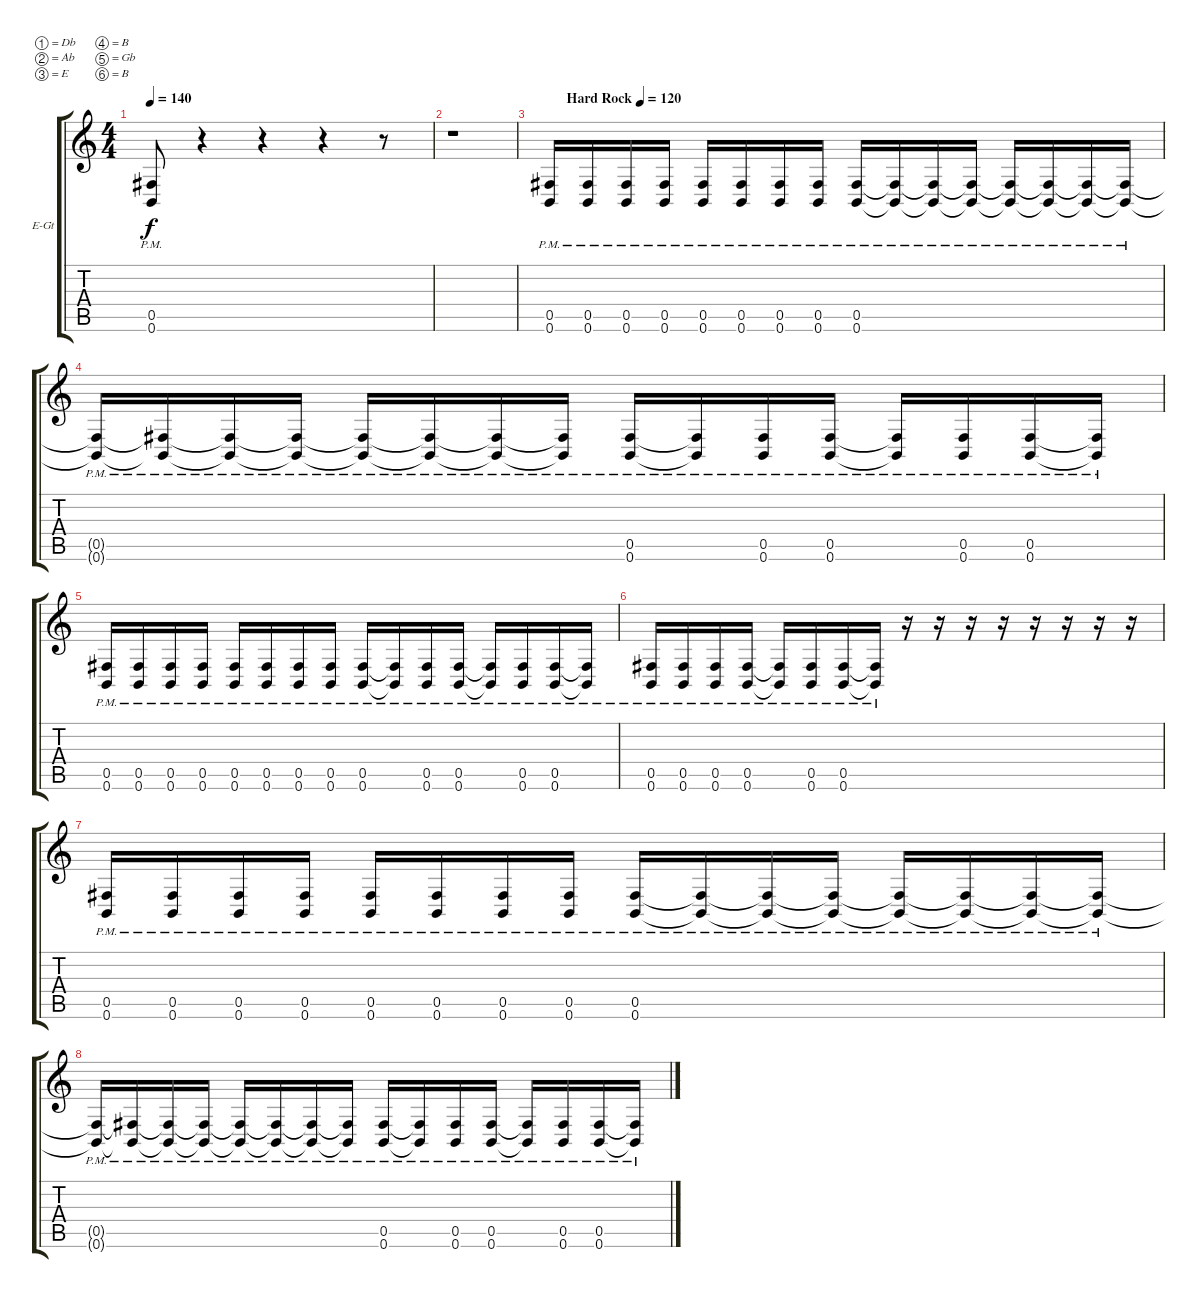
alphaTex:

\bracketExtendMode groupsimilarinstruments
\firstSystemTrackNameOrientation horizontal
\otherSystemsTrackNameOrientation horizontal
\track ("Solo Gtr." "E-Gt") {instrument distortionguitar}
\staff {score tabs}
\tuning (Db4 Ab3 E3 B2 Gb2 B1)
\ts (4 4)
\tempo 140
\clef g2
\ks c
(0.6{pm} 0.5{pm}).8{dy f} r.4 r.4 r.4 r.8 |
r.1 |
\tempo (120 "Hard Rock" 0.0277778)
(0.6{pm} 0.5{pm}).16 (0.6{pm} 0.5{pm}).16 (0.6{pm} 0.5{pm}).16 (0.6{pm} 0.5{pm}).16 (0.6{pm} 0.5{pm}).16 (0.6{pm} 0.5{pm}).16 (0.6{pm} 0.5{pm}).16 (0.6{pm} 0.5{pm}).16 (0.6{pm} 0.5{pm}).16 (0.5{pm t} 0.6{pm t}).16 (0.5{pm t} 0.6{pm t}).16 (0.5{pm t} 0.6{pm t}).16 (0.5{pm t} 0.6{pm t}).16 (0.5{pm t} 0.6{pm t}).16 (0.5{pm t} 0.6{pm t}).16 (0.5{pm t} 0.6{pm t}).16 |
(0.6{pm t} 0.5{pm t}).16 (0.6{pm t} 0.5{pm t}).16 (0.6{pm t} 0.5{pm t}).16 (0.6{pm t} 0.5{pm t}).16 (0.6{pm t} 0.5{pm t}).16 (0.6{pm t} 0.5{pm t}).16 (0.6{pm t} 0.5{pm t}).16 (0.6{pm t} 0.5{pm t}).16 (0.6{pm} 0.5{pm}).16 (0.6{pm t} 0.5{pm t}).16 (0.6{pm} 0.5{pm}).16 (0.6{pm} 0.5{pm}).16 (0.5{pm t} 0.6{pm t}).16 (0.6{pm} 0.5{pm}).16 (0.6{pm} 0.5{pm}).16 (0.5{pm t} 0.6{pm t}).16 |
(0.6{pm} 0.5{pm}).16 (0.6{pm} 0.5{pm}).16 (0.6{pm} 0.5{pm}).16 (0.6{pm} 0.5{pm}).16 (0.6{pm} 0.5{pm}).16 (0.6{pm} 0.5{pm}).16 (0.6{pm} 0.5{pm}).16 (0.6{pm} 0.5{pm}).16 (0.6{pm} 0.5{pm}).16 (0.5{pm t} 0.6{pm t}).16 (0.6{pm} 0.5{pm}).16 (0.5{pm} 0.6{pm}).16 (0.5{pm t} 0.6{pm t}).16 (0.6{pm} 0.5{pm}).16 (0.5{pm} 0.6{pm}).16 (0.5{pm t} 0.6{pm t}).16 |
(0.6{pm} 0.5{pm}).16 (0.6{pm} 0.5{pm}).16 (0.6{pm} 0.5{pm}).16 (0.5{pm} 0.6{pm}).16 (0.5{pm t} 0.6{pm t}).16 (0.6{pm} 0.5{pm}).16 (0.5{pm} 0.6{pm}).16 (0.5{pm t} 0.6{pm t}).16 r.16 r.16 r.16 r.16 r.16 r.16 r.16 r.16 |
(0.6{pm} 0.5{pm}).16 (0.6{pm} 0.5{pm}).16 (0.6{pm} 0.5{pm}).16 (0.6{pm} 0.5{pm}).16 (0.6{pm} 0.5{pm}).16 (0.6{pm} 0.5{pm}).16 (0.6{pm} 0.5{pm}).16 (0.6{pm} 0.5{pm}).16 (0.6{pm} 0.5{pm}).16 (0.5{pm t} 0.6{pm t}).16 (0.5{pm t} 0.6{pm t}).16 (0.5{pm t} 0.6{pm t}).16 (0.5{pm t} 0.6{pm t}).16 (0.5{pm t} 0.6{pm t}).16 (0.5{pm t} 0.6{pm t}).16 (0.5{pm t} 0.6{pm t}).16 |
(0.6{pm t} 0.5{pm t}).16 (0.6{pm t} 0.5{pm t}).16 (0.6{pm t} 0.5{pm t}).16 (0.6{pm t} 0.5{pm t}).16 (0.6{pm t} 0.5{pm t}).16 (0.6{pm t} 0.5{pm t}).16 (0.6{pm t} 0.5{pm t}).16 (0.6{pm t} 0.5{pm t}).16 (0.6{pm} 0.5{pm}).16 (0.6{pm t} 0.5{pm t}).16 (0.6{pm} 0.5{pm}).16 (0.6{pm} 0.5{pm}).16 (0.5{pm t} 0.6{pm t}).16 (0.6{pm} 0.5{pm}).16 (0.6{pm} 0.5{pm}).16 (0.5{pm t} 0.6{pm t}).16
